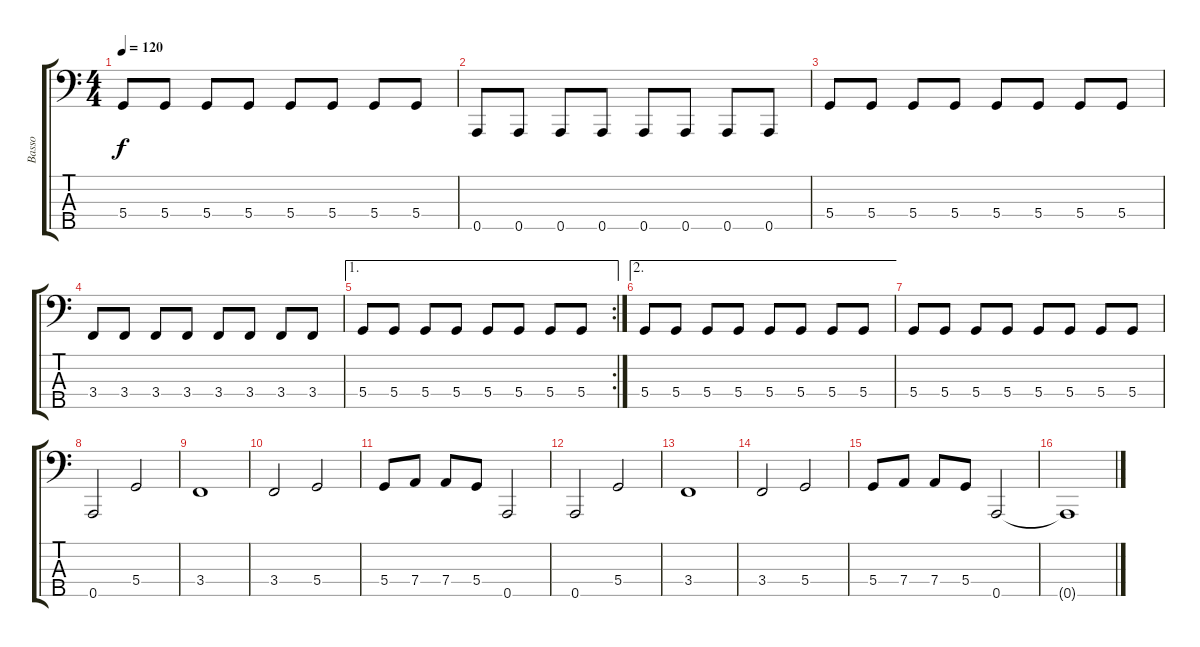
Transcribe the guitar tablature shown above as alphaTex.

\track ("Basso" "Basso") {instrument electricbassfinger}
\staff {score tabs}
\tuning (G2 D2 A1 D1 A0) {hide}
\ts (4 4)
\tempo 120
\clef f4
\ks c
5.4.8{dy f} 5.4.8 5.4.8 5.4.8 5.4.8 5.4.8 5.4.8 5.4.8 |
0.5.8 0.5.8 0.5.8 0.5.8 0.5.8 0.5.8 0.5.8 0.5.8 |
5.4.8 5.4.8 5.4.8 5.4.8 5.4.8 5.4.8 5.4.8 5.4.8 |
3.4.8 3.4.8 3.4.8 3.4.8 3.4.8 3.4.8 3.4.8 3.4.8 |
\ae 1
\rc 2
5.4.8 5.4.8 5.4.8 5.4.8 5.4.8 5.4.8 5.4.8 5.4.8 |
\ae 2
5.4.8 5.4.8 5.4.8 5.4.8 5.4.8 5.4.8 5.4.8 5.4.8 |
5.4.8 5.4.8 5.4.8 5.4.8 5.4.8 5.4.8 5.4.8 5.4.8 |
0.5.2 5.4.2 |
3.4.1 |
3.4.2 5.4.2 |
5.4.8 7.4.8 7.4.8 5.4.8 0.5.2 |
0.5.2 5.4.2 |
3.4.1 |
3.4.2 5.4.2 |
5.4.8 7.4.8 7.4.8 5.4.8 0.5.2{volume 0} |
0.5{t}.1
